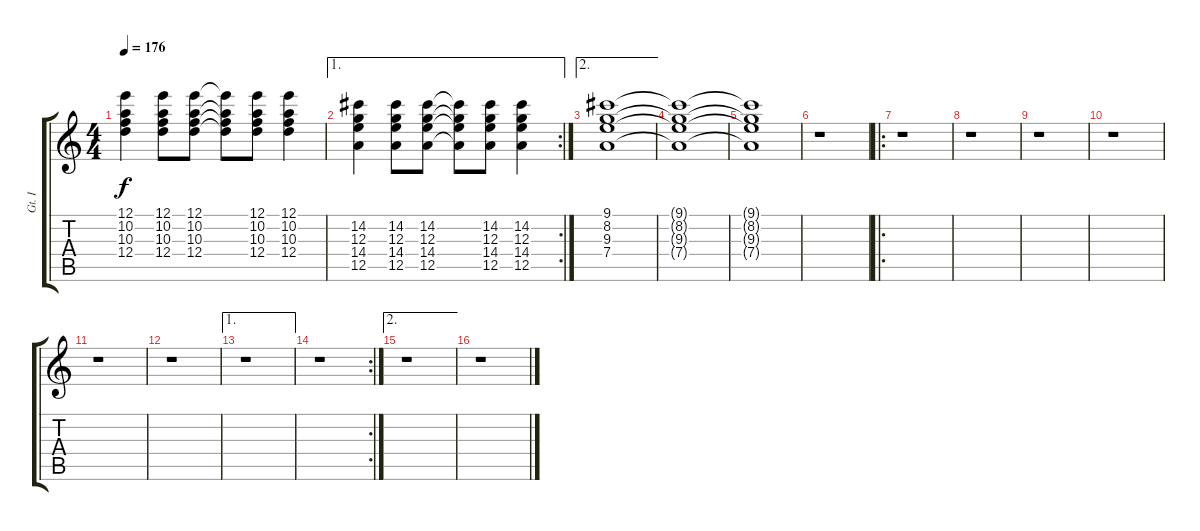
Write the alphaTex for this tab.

\track ("Gt. I" "Gt. I") {instrument distortionguitar}
\staff {score tabs}
\tuning (E4 B3 G3 D3 A2 E2) {hide}
\ts (4 4)
\tempo 176
\clef g2
\ks c
(12.1 10.2 10.3 12.4).4{dy f} (12.1 10.2 10.3 12.4).8 (12.1 10.2 10.3 12.4).8 (12.1{t} 10.2{t} 10.3{t} 12.4{t}).8 (12.1 10.2 10.3 12.4).8 (12.1 10.2 10.3 12.4).4 |
\ae 1
\rc 2
(14.2 12.3 14.4 12.5).4 (14.2 12.3 14.4 12.5).8 (14.2 12.3 14.4 12.5).8 (14.2{t} 12.3{t} 14.4{t} 12.5{t}).8 (14.2 12.3 14.4 12.5).8 (14.2 12.3 14.4 12.5).4 |
\ae 2
(9.1 8.2 9.3 7.4).1 |
(9.1{t} 8.2{t} 9.3{t} 7.4{t}).1 |
(9.1{t} 8.2{t} 9.3{t} 7.4{t}).1 |
r.1 |
\ro
r.1 |
r.1 |
r.1 |
r.1 |
r.1 |
r.1 |
\ae 1
r.1 |
\rc 2
r.1 |
\ae 2
r.1 |
r.1
